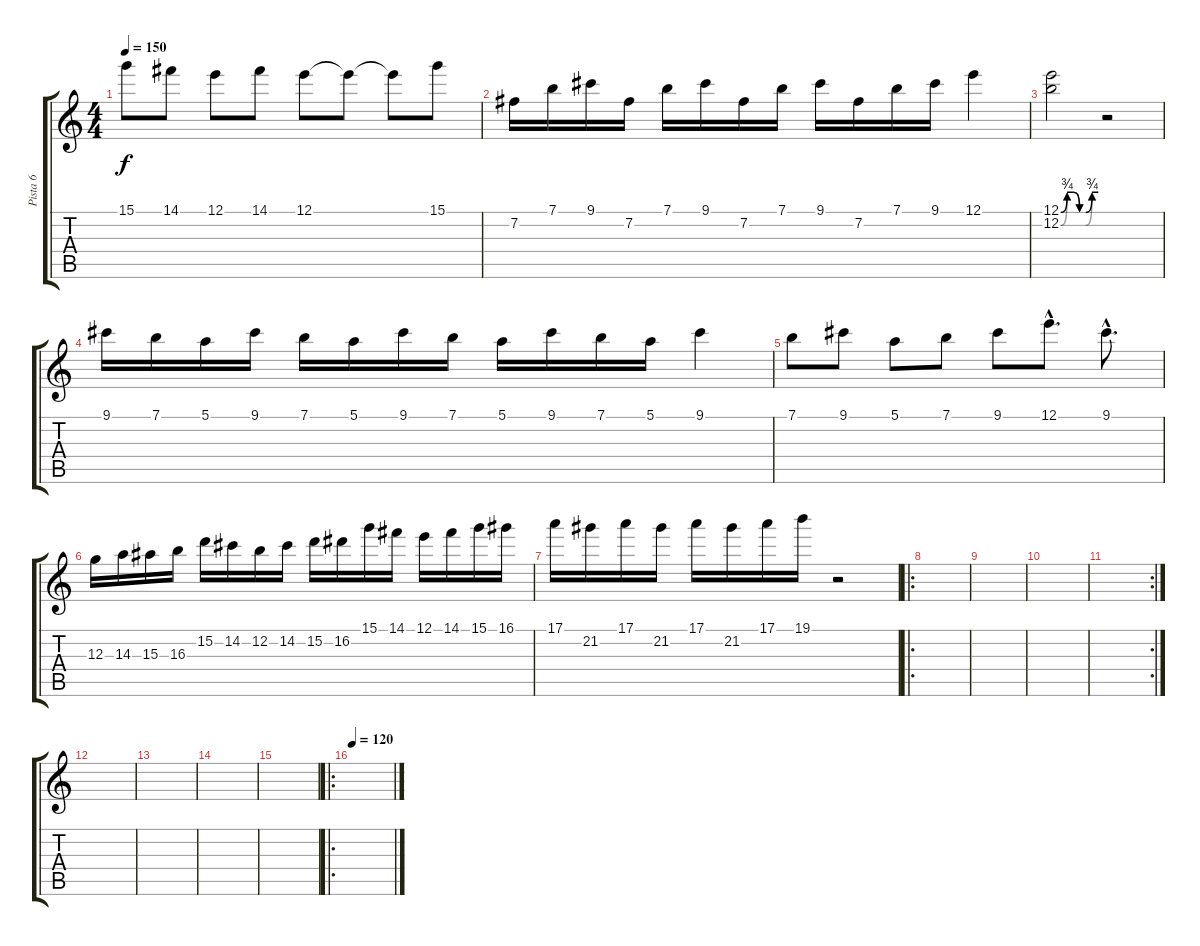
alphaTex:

\track ("Pista 6" "Pista 6") {instrument overdrivenguitar}
\staff {score tabs}
\tuning (E4 B3 G3 D3 A2 E2) {hide}
\ts (4 4)
\tempo 150
\clef g2
\ks c
15.1.8{dy f} 14.1.8 12.1.8 14.1.8 12.1.8 12.1{t}.8 12.1{t}.8 15.1.8 |
7.2.16 7.1.16 9.1.16 7.2.16 7.1.16 9.1.16 7.2.16 7.1.16 9.1.16 7.2.16 7.1.16 9.1.16 12.1.4 |
(12.1{be (custom 0 0 10 3 20 3 30 0 40 0 50 3 60 3)} 12.2{be (custom 0 0 10 3 20 3 30 0 40 0 50 3 60 3)}).2 r.2 |
9.1.16 7.1.16 5.1.16 9.1.16 7.1.16 5.1.16 9.1.16 7.1.16 5.1.16 9.1.16 7.1.16 5.1.16 9.1.4 |
7.1.8 9.1.8 5.1.8 7.1.8 9.1.8 12.1{hac}.8{d} 9.1{hac}.8{d} |
12.3.16 14.3.16 15.3.16 16.3.16 15.2.16 14.2.16 12.2.16 14.2.16 15.2.16 16.2.16 15.1.16 14.1.16 12.1.16 14.1.16 15.1.16 16.1.16 |
17.1.16 21.2.16 17.1.16 21.2.16 17.1.16 21.2.16 17.1.16 19.1.16 r.2 |
\ro
|
|
|
\rc 2
|
|
|
|
|
\ro
\tempo 120
